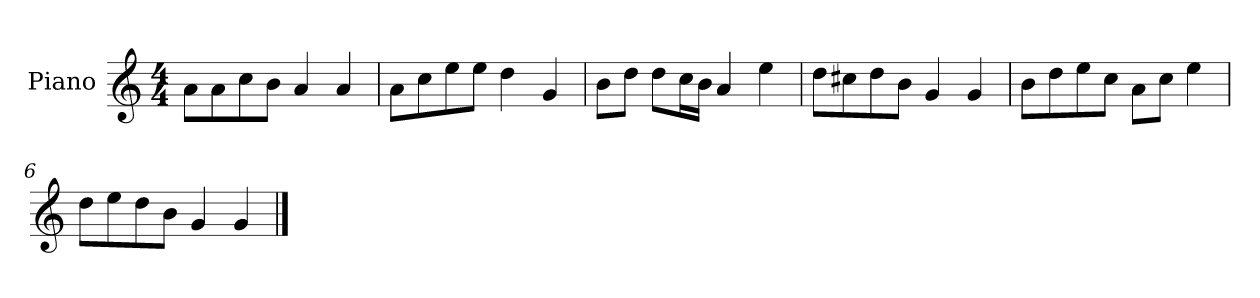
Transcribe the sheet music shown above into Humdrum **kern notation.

**kern
*part1
*staff1
*I"Piano
*I'P-no
*clefG2
*k[]
*M4/4
*MM90
=1
8a\L
8a\
8cc\
8b\J
4a/
4a/
=2
8a\L
8cc\
8ee\
8ee\J
4dd\
4g/
=3
8b\L
8dd\J
8dd\L
16cc\L
16b\JJ
4a/
4ee\
=4
8dd\L
8cc#X\
8dd\
8b\J
4g/
4g/
=5
8b\L
8dd\
8ee\
8cc\J
8a\L
8cc\J
4ee\
=6
8dd\L
8ee\
8dd\
8b\J
4g/
4g/
==
*-
